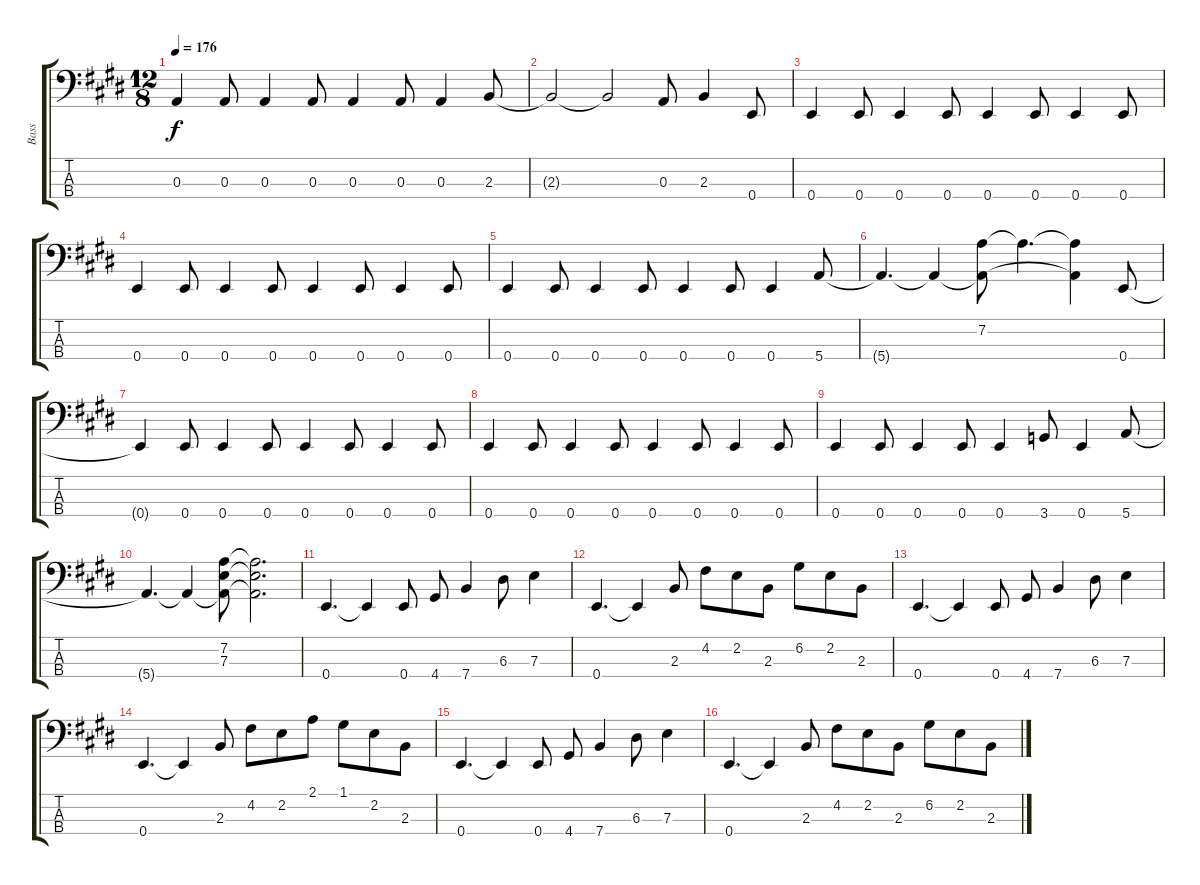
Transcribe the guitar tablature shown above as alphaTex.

\track ("Bass" "Bass") {instrument electricbassfinger}
\staff {score tabs}
\tuning (G2 D2 A1 E1) {hide}
\ts (12 8)
\tempo 176
\clef f4
\ks e
0.3.4{dy f} 0.3.8 0.3.4 0.3.8 0.3.4 0.3.8 0.3.4 2.3.8 |
2.3{t}.2 2.3{t}.2 0.3.8 2.3.4 0.4.8 |
0.4.4 0.4.8 0.4.4 0.4.8 0.4.4 0.4.8 0.4.4 0.4.8 |
0.4.4 0.4.8 0.4.4 0.4.8 0.4.4 0.4.8 0.4.4 0.4.8 |
0.4.4 0.4.8 0.4.4 0.4.8 0.4.4 0.4.8 0.4.4 5.4.8 |
5.4{t}.4{d} 5.4{t}.4 (7.2 5.4{t}).8 7.2{t}.4{d} (7.2{t} 5.4{t}).4 0.4.8 |
0.4{t}.4 0.4.8 0.4.4 0.4.8 0.4.4 0.4.8 0.4.4 0.4.8 |
0.4.4 0.4.8 0.4.4 0.4.8 0.4.4 0.4.8 0.4.4 0.4.8 |
0.4.4 0.4.8 0.4.4 0.4.8 0.4.4 3.4.8 0.4.4 5.4.8 |
5.4{t}.4{d} 5.4{t}.4 (7.2 7.3 5.4{t}).8 (7.2{t} 7.3{t} 5.4{t}).2{d} |
0.4.4{d} 0.4{t}.4 0.4.8 4.4.8 7.4.4 6.3.8 7.3.4 |
0.4.4{d} 0.4{t}.4 2.3.8 4.2.8 2.2.8 2.3.8 6.2.8 2.2.8 2.3.8 |
0.4.4{d} 0.4{t}.4 0.4.8 4.4.8 7.4.4 6.3.8 7.3.4 |
0.4.4{d} 0.4{t}.4 2.3.8 4.2.8 2.2.8 2.1.8 1.1.8 2.2.8 2.3.8 |
0.4.4{d} 0.4{t}.4 0.4.8 4.4.8 7.4.4 6.3.8 7.3.4 |
0.4.4{d} 0.4{t}.4 2.3.8 4.2.8 2.2.8 2.3.8 6.2.8 2.2.8 2.3.8
